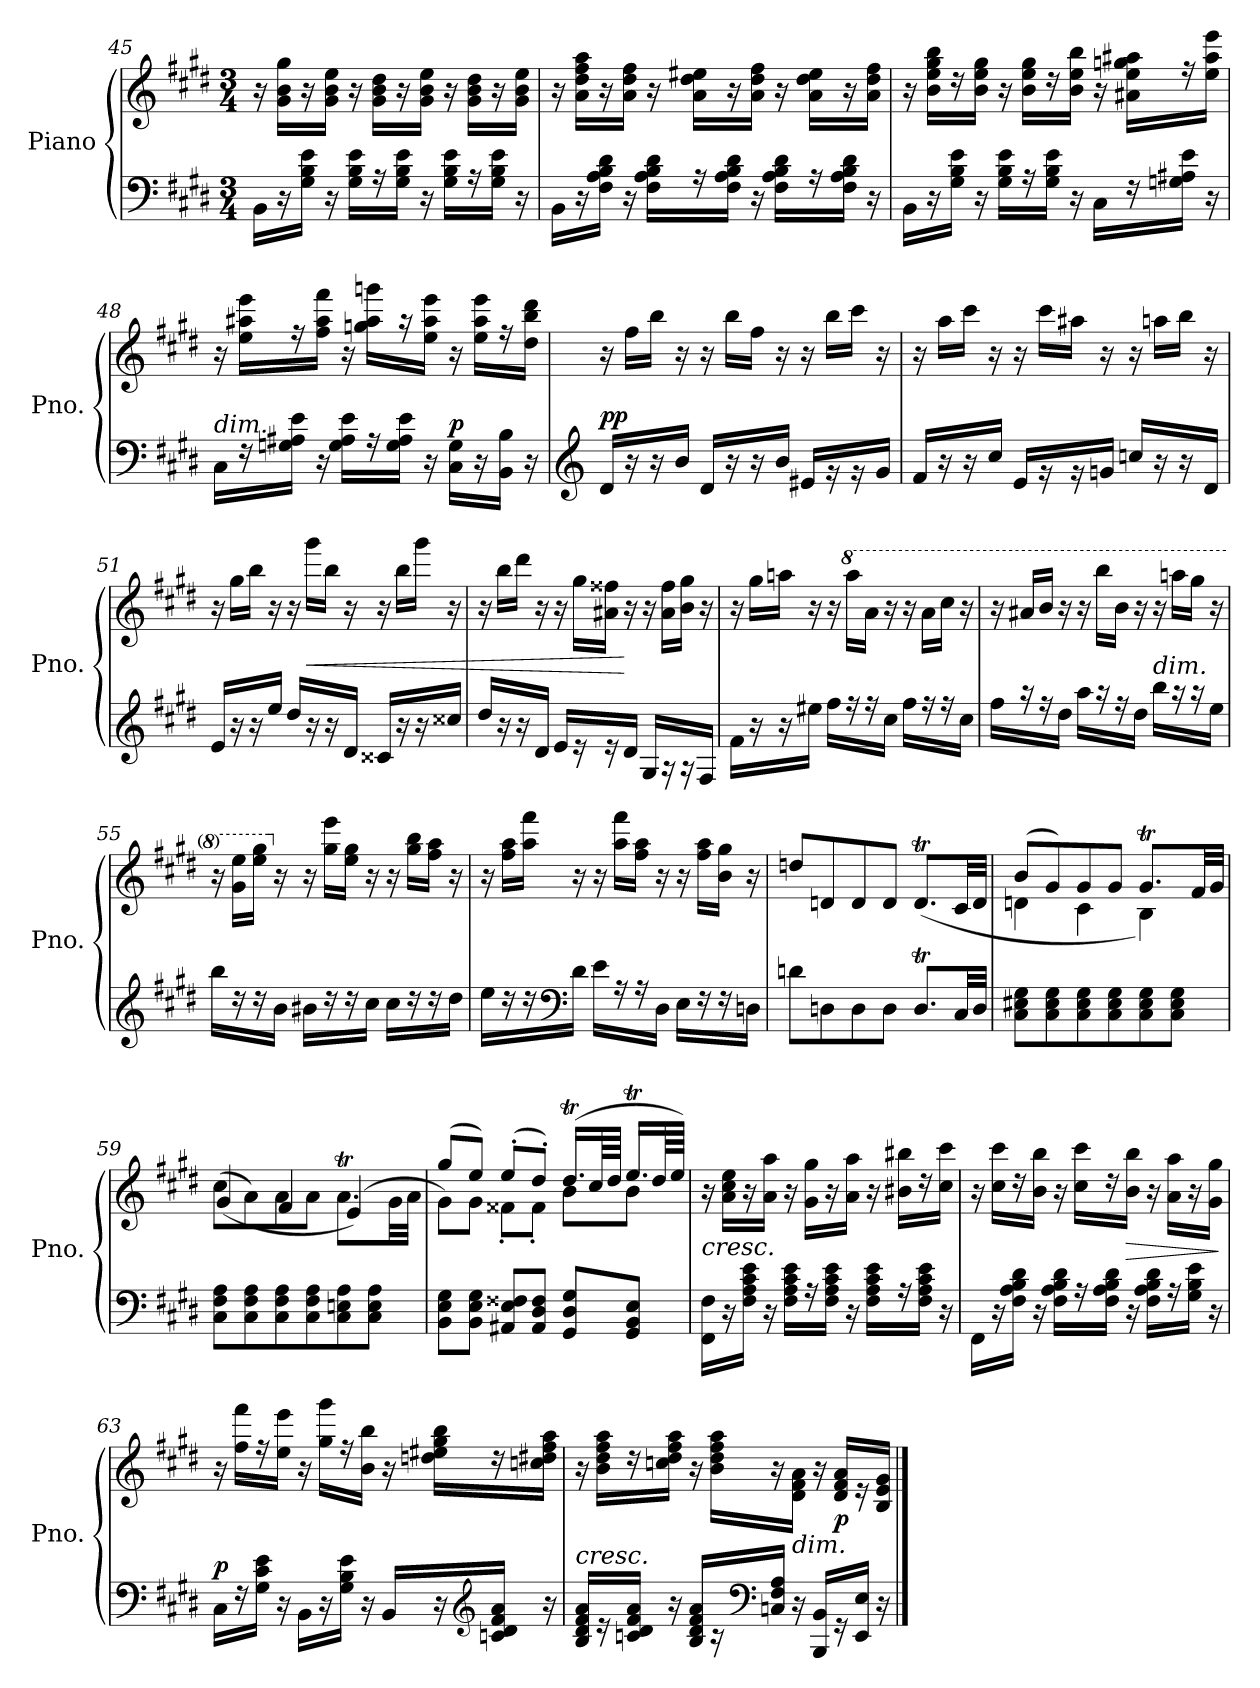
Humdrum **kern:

**kern	**kern	**dynam
*part1	*part1	*part1
*staff2	*staff1	*staff1/2
*I"Piano	*	*
*I'Pno.	*	*
*clefF4	*clefG2	*
*k[f#c#g#d#]	*k[f#c#g#d#]	*
*M3/4	*M3/4	*
=45	=45	=45
16BB\LL	16r	.
16r	16g#\ 16b\ 16gg#\LL	.
16G#\ 16B\ 16e\JJ	16r	.
16r	16g#\ 16b\ 16ee\JJ	.
16G#\ 16B\ 16e\LL	16r	.
16r	16g#\ 16b\ 16dd#\LL	.
16G#\ 16B\ 16e\JJ	16r	.
16r	16g#\ 16b\ 16ee\JJ	.
16G#\ 16B\ 16e\LL	16r	.
16r	16g#\ 16b\ 16dd#\LL	.
16G#\ 16B\ 16e\JJ	16r	.
16r	16g#\ 16b\ 16ee\JJ	.
=46	=46	=46
16BB\LL	16r	.
16r	16a\ 16dd#\ 16ff#\ 16aa\LL	.
16F#\ 16A\ 16B\ 16d#\JJ	16r	.
16r	16a\ 16dd#\ 16ff#\JJ	.
16F#\ 16A\ 16B\ 16d#\LL	16r	.
16r	16a\ 16dd#\ 16ee#X\LL	.
16F#\ 16A\ 16B\ 16d#\JJ	16r	.
16r	16a\ 16dd#\ 16ff#\JJ	.
16F#\ 16A\ 16B\ 16d#\LL	16r	.
16r	16a\ 16dd#\ 16ee#\LL	.
16F#\ 16A\ 16B\ 16d#\JJ	16r	.
16r	16a\ 16dd#\ 16ff#\JJ	.
!!LO:LB:g=z
=47	=47	=47
16BB\LL	16r	.
16r	16b\ 16ee\ 16gg#\ 16bb\LL	.
16G#\ 16B\ 16e\JJ	16r	.
16r	16b\ 16ee\ 16gg#\JJ	.
16G#\ 16B\ 16e\LL	16r	.
16r	16b\ 16ee\ 16gg#\LL	.
16G#\ 16B\ 16e\JJ	16r	.
16r	16b\ 16ee\ 16bb\JJ	.
16C#\LL	16r	.
16r	16a#X\ 16ee\ 16ggn\ 16aa#X\LL	.
16Gn\ 16A#X\ 16e\JJ	16r	.
16r	16ee\ 16aa#\ 16eee\JJ	.
=48	=48	=48
!LO:TX:a:i:t=dim.	!	!
16C#\LL	16r	.
16r	16ee\ 16aa#X\ 16eee\LL	.
16Gn\ 16A#X\ 16e\JJ	16r	.
16r	16ff#\ 16aa#\ 16fff#\JJ	.
16G\ 16A#\ 16e\LL	16r	.
16r	16ggn\ 16aa#\ 16gggn\LL	.
16G\ 16A#\ 16e\JJ	16r	.
16r	16ee\ 16aa#\ 16eee\JJ	.
!	!	!LO:DY:a=2
16C#\ 16G\LL	16r	p
16r	16ee\ 16aa#\ 16eee\LL	.
16BB\ 16B\JJ	16r	.
16r	16dd#\ 16bb\ 16ddd#\JJ	.
!!LO:LB:g=z
=49	=49	=49
*clefG2	*	*
!	!	!LO:DY:a=2
16d#/LL	16r	pp
16r	16ff#\LL	.
16r	16bb\JJ	.
16b/JJ	16r	.
16d#/LL	16r	.
16r	16bb\LL	.
16r	16ff#\JJ	.
16b/JJ	16r	.
16e#X/LL	16r	.
16r	16bb\LL	.
16r	16ccc#\JJ	.
16g#/JJ	16r	.
=50	=50	=50
16f#/LL	16r	.
16r	16aa\LL	.
16r	16ccc#\JJ	.
16cc#/JJ	16r	.
16e/LL	16r	.
16r	16ccc#\LL	.
16r	16aa#X\JJ	.
16gn/JJ	16r	.
16ccn/LL	16r	.
16r	16aan\LL	.
16r	16bb\JJ	.
16d#/JJ	16r	.
=51	=51	=51
16e/LL	16r	.
16r	16gg#\LL	.
16r	16bb\JJ	.
16ee/JJ	16r	.
16dd#/LL	16r	.
!	!	!LO:HP:b
16r	16ggg#\LL	<
16r	16bb\JJ	.
16d#/JJ	16r	.
16c##X/LL	16r	.
16r	16bb\LL	.
16r	16ggg#\JJ	.
16cc##X/JJ	16r	.
!!LO:LB:g=z
=52	=52	=52
16dd#/LL	16r	.
16r	16bb\LL	.
16r	16ddd#\JJ	.
16d#/JJ	16r	.
16e/LL	16r	.
16r	16gg#\LL	.
16r	16a#X\ 16ff##X\JJ	.
16d#/JJ	16r	[
16G#/LL	16r	.
16r	16a#\ 16ff##\LL	.
16r	16b\ 16gg#\JJ	.
16F#/JJ	16r	.
=53	=53	=53
16f#\LL	16r	.
16r	16gg#\LL	.
16r	16aan\JJ	.
16ee#X\JJ	16r	.
16ff#\LL	16r	.
*	*8va	*
16r	16aaa\LL	.
16r	16aa\JJ	.
16cc#\JJ	16r	.
16ff#\LL	16r	.
16r	16aa\LL	.
16r	16ccc#\JJ	.
16cc#\JJ	16r	.
=54	=54	=54
16ff#\LL	16r	.
16r	16aa#X/LL	.
16r	16bb/JJ	.
16dd#\JJ	16r	.
16aa\LL	16r	.
16r	16bbb\LL	.
16r	16bb\JJ	.
16dd#\JJ	16r	.
!LO:TX:a:i:t=dim.	!	!
16bb\LL	16r	.
16r	16aaan\LL	.
16r	16ggg#\JJ	.
16ee\JJ	16r	.
!!LO:PB:g=z
=55	=55	=55
16bb\LL	16r	.
16r	16gg#\ 16eee\LL	.
16r	16eee\ 16ggg#\JJ	.
*	*X8va	*
16b\JJ	16r	.
16b#X\LL	16r	.
16r	16gg#\ 16eee\LL	.
16r	16ee\ 16gg#\JJ	.
16cc#\JJ	16r	.
16cc#\LL	16r	.
16r	16gg#\ 16bb\LL	.
16r	16ff#\ 16aa\JJ	.
16dd#\JJ	16r	.
=56	=56	=56
16ee\LL	16r	.
16r	16ff#\ 16aa\LL	.
16r	16aa\ 16fff#\JJ	.
*clefF4	*	*
16d#\JJ	16r	.
16e\LL	16r	.
16r	16aa\ 16fff#\LL	.
16r	16ff#\ 16aa\JJ	.
16D#\JJ	16r	.
16E\LL	16r	.
16r	16ff#\ 16aa\LL	.
16r	16b\ 16gg#\JJ	.
16Dn\JJ	16r	.
=57	=57	=57
8dn\L	8ddn/L	.
8Dn\	8dn/	.
8D\	8d/	.
8D\J	8d/J	.
8.DT/L	(<8.dT/L	.
32C#/LL	32c#/LL	.
32D/JJJ	32d/JJJ	.
!!LO:LB:g=z
=58	=58	=58
*	*^	*
8C#\ 8E#X\ 8G#\L	(>8b/L	4dn\	.
8C#\ 8E#\ 8G#\	8g#/)	.	.
8C#\ 8E#\ 8G#\	8g#/	4c#\	.
8C#\ 8E#\ 8G#\	8g#/J	.	.
8C#\ 8E#\ 8G#\	8.g#t/L	4B\)	.
8C#\ 8E#\ 8G#\J	.	.	.
.	32f#/LL	.	.
.	32g#/JJJ	.	.
=59	=59	=59	=59
8C#\ 8F#\ 8A\L	(<8cc#\L	(>4g#/	.
8C#\ 8F#\ 8A\	8a\)	.	.
8C#\ 8F#\ 8A\	8a\	4f#/	.
8C#\ 8F#\ 8A\	8a\J	.	.
8C#\ 8En\ 8A\	8.aT\L	(>4e/)	.
8C#\ 8E\ 8A\J	.	.	.
.	32g#\LL	.	.
.	32a\JJJ	.	.
=60	=60	=60	=60
8BB\ 8E\ 8G#\L	(>8gg#/L	8g#\L)	.
8BB\ 8E\ 8G#\J	8ee/J)	8g#\J	.
8AA#X/ 8E/ 8F##X/L	(>8ee'/L	8f##X'\L	.
8AA#/ 8D#/ 8F##/J	8dd#'/J)	8f##'\J	.
8GG#/ 8D#/ 8G#/L	(>16.dd#t/LL	8b\L	.
.	64cc#/LL	.	.
.	64dd#/JJJJ	.	.
8GG#/ 8BB/ 8E/J	16.eeT/LL	8b\J	.
.	64dd#/LL	.	.
.	64ee/JJJJ)	.	.
*	*v	*v	*
!!LO:LB:g=z
=61	=61	=61
!LO:TX:a:i:t=cresc.	!	!
16FF#\ 16F#\LL	16r	.
16r	16a\ 16cc#\ 16ee\LL	.
16F#\ 16A\ 16c#\ 16e\JJ	16r	.
16r	16a\ 16aa\JJ	.
16F#\ 16A\ 16c#\ 16e\LL	16r	.
16r	16g#\ 16gg#\LL	.
16F#\ 16A\ 16c#\ 16e\JJ	16r	.
16r	16a\ 16aa\JJ	.
16F#\ 16A\ 16c#\ 16e\LL	16r	.
16r	16b#X\ 16bb#X\LL	.
16F#\ 16A\ 16c#\ 16e\JJ	16r	.
16r	16cc#\ 16ccc#\JJ	.
=62	=62	=62
16FF#\LL	16r	.
16r	16cc#\ 16ccc#\LL	.
16F#\ 16A\ 16B\ 16d#\JJ	16r	.
16r	16b\ 16bb\JJ	.
16F#\ 16A\ 16B\ 16d#\LL	16r	.
16r	16cc#\ 16ccc#\LL	.
16F#\ 16A\ 16B\ 16d#\JJ	16r	.
!	!	!LO:HP:b
16r	16b\ 16bb\JJ	>
16F#\ 16A\ 16B\ 16d#\LL	16r	.
16r	16a\ 16aa\LL	.
16G#\ 16B\ 16e\JJ	16r	.
16r	16g#\ 16gg#\JJ	.
.	.	]
!!LO:LB:g=z
=63	=63	=63
!	!	!LO:DY:a=2
16C#\LL	16r	p
16r	16ff#\ 16fff#\LL	.
16G#\ 16c#\ 16e\JJ	16r	.
16r	16ee\ 16eee\JJ	.
16BB\LL	16r	.
16r	16gg#\ 16ggg#\LL	.
16G#\ 16B\ 16e\JJ	16r	.
16r	16b\ 16bb\JJ	.
16BB/LL	16r	.
16r	16ddn\ 16ee#X\ 16gg#\ 16bb\LL	.
*clefG2	*	*
16cn/ 16d#/ 16f#/ 16a/JJ	16r	.
16r	16ccn\ 16dd#X\ 16ff#\ 16aa\JJ	.
=64	=64	=64
!LO:TX:a:i:t=cresc.	!	!
16B/ 16d#/ 16f#/ 16a/LL	16r	.
16r	16b\ 16dd#\ 16ff#\ 16aa\LL	.
16cn/ 16d#/ 16f#/ 16a/JJ	16r	.
16r	16ccn\ 16dd#\ 16ff#\ 16aa\JJ	.
16B/ 16d#/ 16f#/ 16a/LL	16r	.
16r	16b\ 16dd#\ 16ff#\ 16aa\LL	.
*clefF4	*	*
16Cn/ 16F#/ 16A/JJ	16r	.
!	!LO:TX:b:i:t=dim.	!
16r	16d#\ 16f#\ 16a\JJ	.
16BBB/ 16BB/LL	16r	.
!	!	!LO:DY:b
16r	16d#/ 16f#/ 16a/LL	p
16EE/ 16E/JJ	16r	.
16r	16B/ 16e/ 16g#/JJ	.
==	==	==
*-	*-	*-
